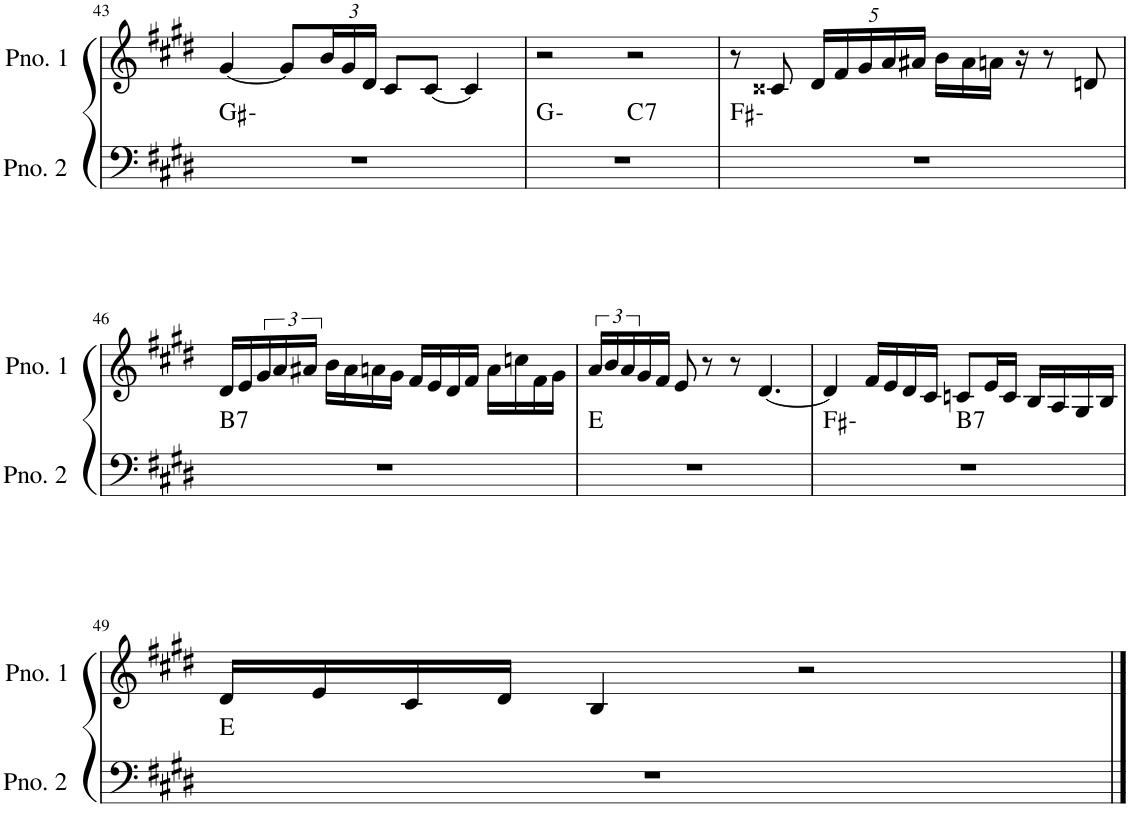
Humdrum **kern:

**kern	**harte	**kern
*part2	*part2	*part1
*staff2	*	*staff1
*I"ピアノ 2	*	*I"ピアノ 1
!!LO:PB:g=z
*clefF4	*	*clefG2
*k[f#c#g#d#]	*	*k[f#c#g#d#]
*M4/4	*	*M4/4
=43	=43	=43
1r	G#:min	[4g#/
.	.	8g#/L]
*	*	*Xbrackettup
.	.	24b/L
.	.	24g#/
.	.	24d#/JJ
.	.	8c#/L
.	.	[8c#/J
.	.	4c#/]
=44	=44	=44
*^	*	*
1r	2ryy	G:min	2r
!	!	!LO:H:kt=7	!
.	2ryy	C:7	2r
*v	*v	*	*
=45	=45	=45
1r	F#:min	8r
.	.	8c##X/
.	.	20d#/LL
.	.	20f#/
.	.	20g#/
.	.	20a/
.	.	20a#X/JJ
.	.	16b\LL
.	.	16a#\
.	.	16an\JJ
.	.	16r
.	.	8r
.	.	8dn/
!!LO:LB:g=z
=46	=46	=46
!	!LO:H:kt=7	!
1r	B:7	16d#/LL
.	.	16e/
*	*	*brackettup
.	.	24g#/
.	.	24a/
.	.	24a#X/JJ
.	.	16b\LL
.	.	16a#\
.	.	16an\
.	.	16g#\JJ
.	.	16f#/LL
.	.	16e/
.	.	16d#/
.	.	16f#/JJ
.	.	16a\LL
.	.	16ccn\
.	.	16f#\
.	.	16g#\JJ
=47	=47	=47
1r	E:maj	24a/LL
.	.	24b/
.	.	24a/
.	.	16g#/
.	.	16f#/JJ
.	.	8e/
.	.	8r
.	.	8r
.	.	[4.d#/
=48	=48	=48
*^	*	*
1r	2ryy	F#:min	4d#/]
.	.	.	16f#/LL
.	.	.	16e/
.	.	.	16d#/
.	.	.	16c#/JJ
!	!	!LO:H:kt=7	!
.	2ryy	B:7	8cn/L
.	.	.	16e/L
.	.	.	16c/JJ
.	.	.	16B/LL
.	.	.	16A/
.	.	.	16G#/
.	.	.	16B/JJ
*v	*v	*	*
!!LO:LB:g=z
=49	=49	=49
1r	E:maj	16d#/LL
.	.	16e/
.	.	16c#/
.	.	16d#/JJ
.	.	4B/
.	.	2r
==	==	==
*-	*-	*-
